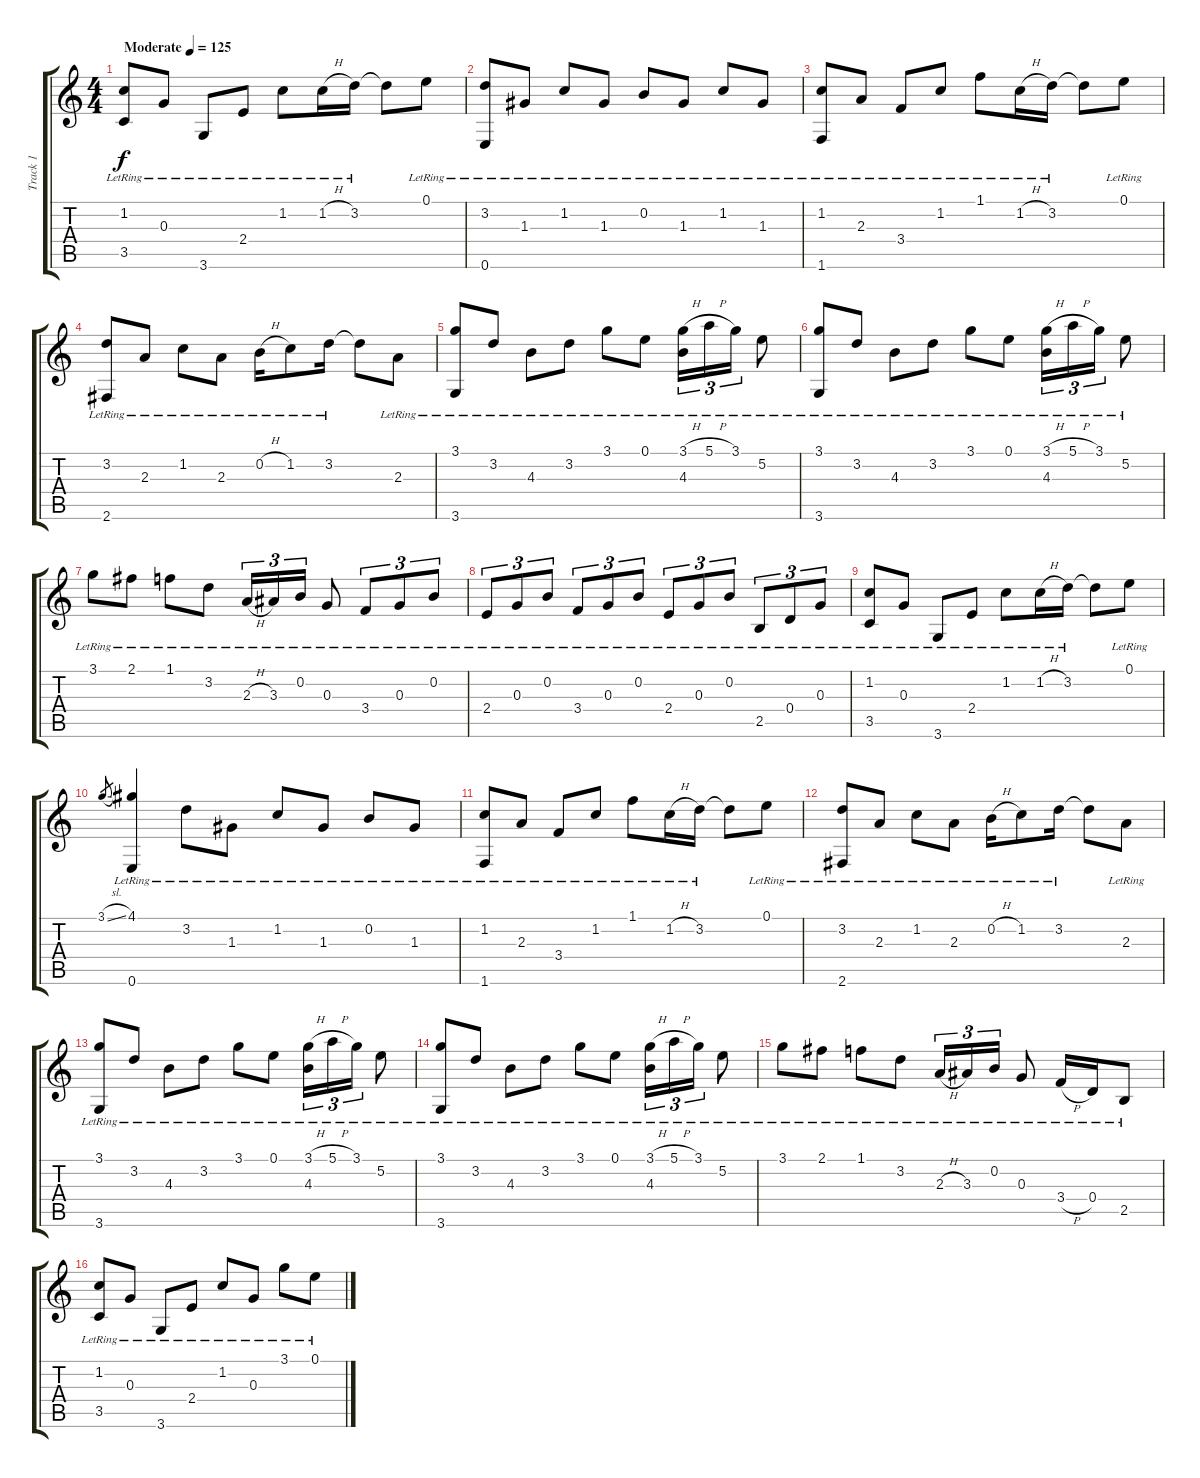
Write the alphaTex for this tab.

\track ("Track 1" "Track 1") {instrument acousticguitarsteel}
\staff {score tabs}
\tuning (E4 B3 G3 D3 A2 E2) {hide}
\ts (4 4)
\tempo (125 "Moderate")
\clef g2
\ks c
(1.2{lr} 3.5{lr}).8{dy f instrument acousticguitarsteel} 0.3{lr}.8 3.6{lr}.8 2.4{lr}.8 1.2{lr}.8 1.2{h lr}.16 3.2{lr}.16 3.2{t}.8 0.1{lr}.8 |
(3.2{lr} 0.6{lr}).8 1.3{lr}.8 1.2{lr}.8 1.3{lr}.8 0.2{lr}.8 1.3{lr}.8 1.2{lr}.8 1.3{lr}.8 |
(1.2{lr} 1.6{lr}).8 2.3{lr}.8 3.4{lr}.8 1.2{lr}.8 1.1{lr}.8 1.2{h lr}.16 3.2{lr}.16 3.2{t}.8 0.1{lr}.8 |
(3.2{lr} 2.6{lr}).8 2.3{lr}.8 1.2{lr}.8 2.3{lr}.8 0.2{h lr}.16 1.2{lr}.8 3.2{lr}.16 3.2{t}.8 2.3{lr}.8 |
(3.1{lr} 3.6{lr}).8 3.2{lr}.8 4.3{lr}.8 3.2{lr}.8 3.1{lr}.8 0.1{lr}.8 (3.1{h lr} 4.3{lr}).16{tu (3 2)} 5.1{h lr}.16{tu (3 2)} 3.1{lr}.16{tu (3 2)} 5.2{lr}.8 |
(3.1{lr} 3.6{lr}).8 3.2{lr}.8 4.3{lr}.8 3.2{lr}.8 3.1{lr}.8 0.1{lr}.8 (3.1{h lr} 4.3{lr}).16{tu (3 2)} 5.1{h lr}.16{tu (3 2)} 3.1{lr}.16{tu (3 2)} 5.2{lr}.8 |
3.1{lr}.8 2.1{lr}.8 1.1{lr}.8 3.2{lr}.8 2.3{h lr}.16{tu (3 2)} 3.3{lr}.16{tu (3 2)} 0.2{lr}.16{tu (3 2)} 0.3{lr}.8 3.4{lr}.8{tu (3 2)} 0.3{lr}.8{tu (3 2)} 0.2{lr}.8{tu (3 2)} |
2.4{lr}.8{tu (3 2)} 0.3{lr}.8{tu (3 2)} 0.2{lr}.8{tu (3 2)} 3.4{lr}.8{tu (3 2)} 0.3{lr}.8{tu (3 2)} 0.2{lr}.8{tu (3 2)} 2.4{lr}.8{tu (3 2)} 0.3{lr}.8{tu (3 2)} 0.2{lr}.8{tu (3 2)} 2.5{lr}.8{tu (3 2)} 0.4{lr}.8{tu (3 2)} 0.3{lr}.8{tu (3 2)} |
(1.2{lr} 3.5{lr}).8 0.3{lr}.8 3.6{lr}.8 2.4{lr}.8 1.2{lr}.8 1.2{h lr}.16 3.2{lr}.16 3.2{t}.8 0.1{lr}.8 |
3.1{sl}.8{gr} (4.1{lr} 0.6{lr}).4 3.2{lr}.8 1.3{lr}.8 1.2{lr}.8 1.3{lr}.8 0.2{lr}.8 1.3{lr}.8 |
(1.2{lr} 1.6{lr}).8 2.3{lr}.8 3.4{lr}.8 1.2{lr}.8 1.1{lr}.8 1.2{h lr}.16 3.2{lr}.16 3.2{t}.8 0.1{lr}.8 |
(3.2{lr} 2.6{lr}).8 2.3{lr}.8 1.2{lr}.8 2.3{lr}.8 0.2{h lr}.16 1.2{lr}.8 3.2{lr}.16 3.2{t}.8 2.3{lr}.8 |
(3.1{lr} 3.6{lr}).8 3.2{lr}.8 4.3{lr}.8 3.2{lr}.8 3.1{lr}.8 0.1{lr}.8 (3.1{h lr} 4.3{lr}).16{tu (3 2)} 5.1{h lr}.16{tu (3 2)} 3.1{lr}.16{tu (3 2)} 5.2{lr}.8 |
(3.1{lr} 3.6{lr}).8 3.2{lr}.8 4.3{lr}.8 3.2{lr}.8 3.1{lr}.8 0.1{lr}.8 (3.1{h lr} 4.3{lr}).16{tu (3 2)} 5.1{h lr}.16{tu (3 2)} 3.1{lr}.16{tu (3 2)} 5.2{lr}.8 |
3.1{lr}.8 2.1{lr}.8 1.1{lr}.8 3.2{lr}.8 2.3{h lr}.16{tu (3 2)} 3.3{lr}.16{tu (3 2)} 0.2{lr}.16{tu (3 2)} 0.3{lr}.8 3.4{h lr}.16 0.4{lr}.16 2.5{lr}.8 |
(1.2{lr} 3.5{lr}).8 0.3{lr}.8 3.6{lr}.8 2.4{lr}.8 1.2{lr}.8 0.3{lr}.8 3.1{lr}.8 0.1{lr}.8
